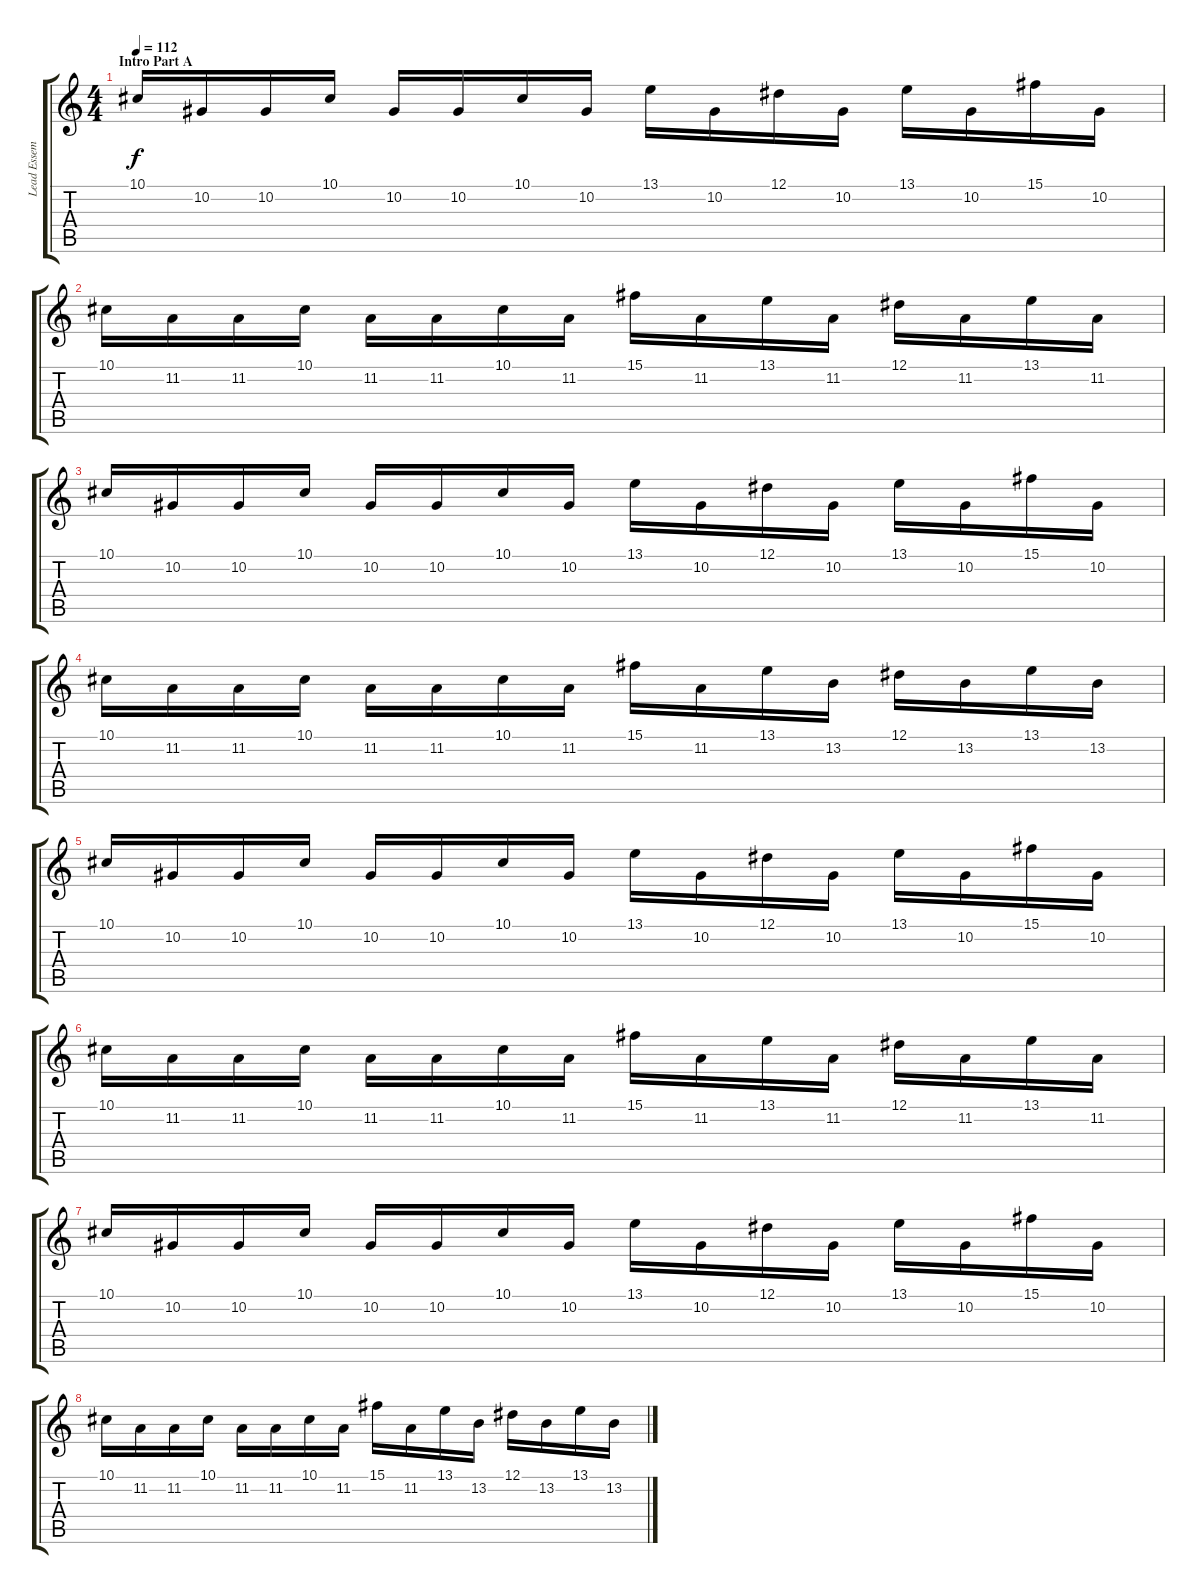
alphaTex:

\track ("Lead Essemble (Everton)" "Lead Essem") {instrument acousticgrandpiano}
\staff {score tabs}
\tuning (Eb4 Bb3 Gb3 Db3 Ab2 Eb2) {hide}
\ts (4 4)
\section ("" "Intro Part A")
\tempo 112
\clef g2
\ks c
10.1.16{dy f instrument acousticgrandpiano} 10.2.16 10.2.16 10.1.16 10.2.16 10.2.16 10.1.16 10.2.16 13.1.16 10.2.16 12.1.16 10.2.16 13.1.16 10.2.16 15.1.16 10.2.16 |
10.1.16 11.2.16 11.2.16 10.1.16 11.2.16 11.2.16 10.1.16 11.2.16 15.1.16 11.2.16 13.1.16 11.2.16 12.1.16 11.2.16 13.1.16 11.2.16 |
10.1.16 10.2.16 10.2.16 10.1.16 10.2.16 10.2.16 10.1.16 10.2.16 13.1.16 10.2.16 12.1.16 10.2.16 13.1.16 10.2.16 15.1.16 10.2.16 |
10.1.16 11.2.16 11.2.16 10.1.16 11.2.16 11.2.16 10.1.16 11.2.16 15.1.16 11.2.16 13.1.16 13.2.16 12.1.16 13.2.16 13.1.16 13.2.16 |
10.1.16 10.2.16 10.2.16 10.1.16 10.2.16 10.2.16 10.1.16 10.2.16 13.1.16 10.2.16 12.1.16 10.2.16 13.1.16 10.2.16 15.1.16 10.2.16 |
10.1.16 11.2.16 11.2.16 10.1.16 11.2.16 11.2.16 10.1.16 11.2.16 15.1.16 11.2.16 13.1.16 11.2.16 12.1.16 11.2.16 13.1.16 11.2.16 |
10.1.16 10.2.16 10.2.16 10.1.16 10.2.16 10.2.16 10.1.16 10.2.16 13.1.16 10.2.16 12.1.16 10.2.16 13.1.16 10.2.16 15.1.16 10.2.16 |
10.1.16 11.2.16 11.2.16 10.1.16 11.2.16 11.2.16 10.1.16 11.2.16 15.1.16 11.2.16 13.1.16 13.2.16 12.1.16 13.2.16 13.1.16 13.2.16
